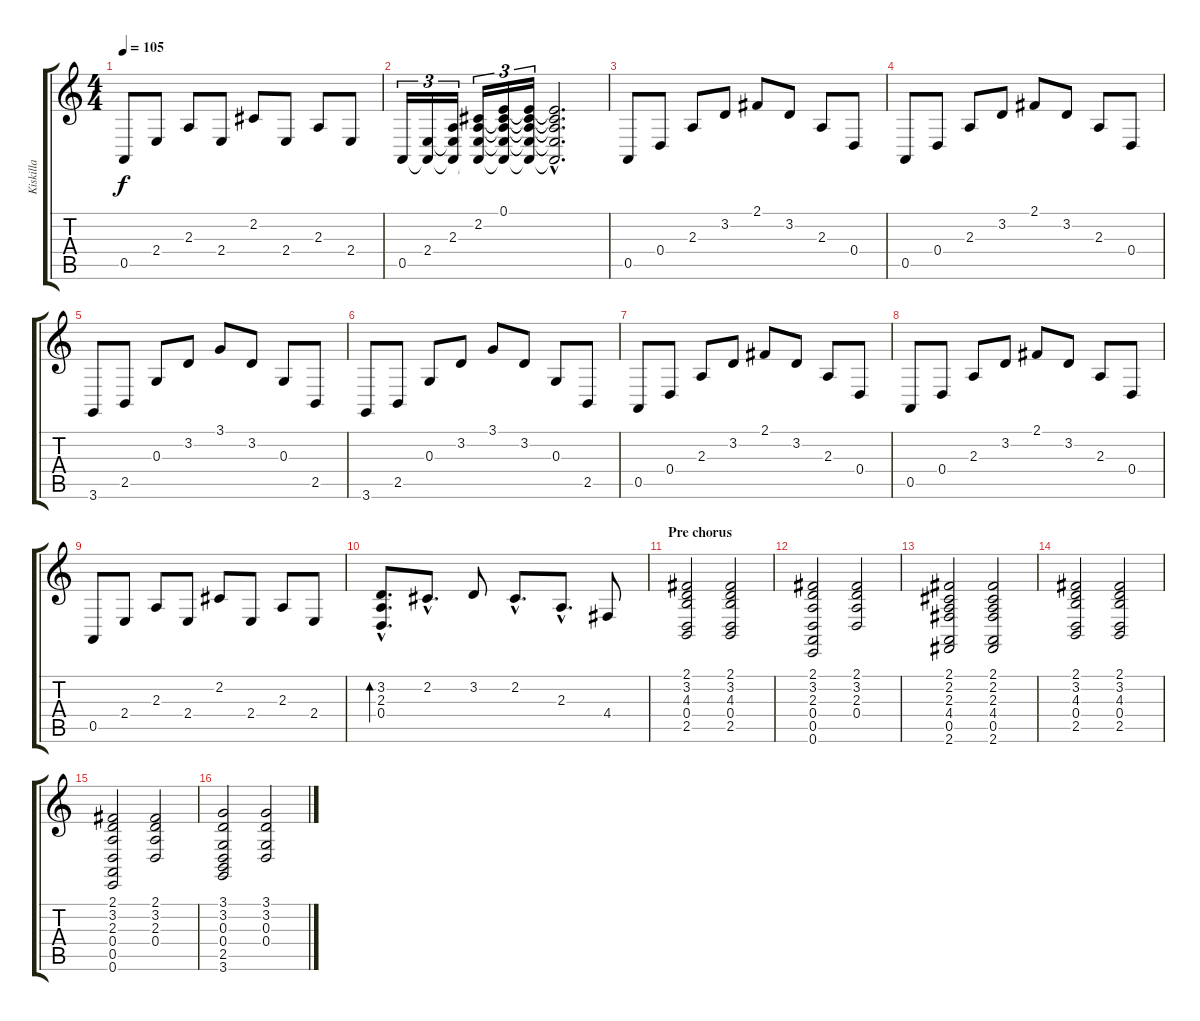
\track ("Kiskilla" "Kiskilla") {instrument acousticgrandpiano}
\staff {score tabs}
\tuning (E4 B3 G3 D3 A2 E2) {hide}
\ts (4 4)
\tempo 105
\clef g2
\ks c
0.5.8{dy f} 2.4.8 2.3.8 2.4.8 2.2.8 2.4.8 2.3.8 2.4.8 |
0.5.16{tu (3 2)} (2.4 0.5{t}).16{tu (3 2)} (2.3 2.4{t} 0.5{t}).16{tu (3 2)} (2.2 2.3{t} 2.4{t} 0.5{t}).16{tu (3 2)} (0.1 2.2{t} 2.3{t} 2.4{t} 0.5{t}).16{tu (3 2)} (0.1{t} 2.2{t} 2.3{t} 2.4{t} 0.5{t}).16{tu (3 2)} (0.1{hac t} 2.2{hac t} 2.3{hac t} 2.4{hac t} 0.5{hac t}).2{d} |
0.5.8 0.4.8 2.3.8 3.2.8 2.1.8 3.2.8 2.3.8 0.4.8 |
0.5.8 0.4.8 2.3.8 3.2.8 2.1.8 3.2.8 2.3.8 0.4.8 |
3.6.8 2.5.8 0.3.8 3.2.8 3.1.8 3.2.8 0.3.8 2.5.8 |
3.6.8 2.5.8 0.3.8 3.2.8 3.1.8 3.2.8 0.3.8 2.5.8 |
0.5.8 0.4.8 2.3.8 3.2.8 2.1.8 3.2.8 2.3.8 0.4.8 |
0.5.8 0.4.8 2.3.8 3.2.8 2.1.8 3.2.8 2.3.8 0.4.8 |
0.5.8 2.4.8 2.3.8 2.4.8 2.2.8 2.4.8 2.3.8 2.4.8 |
(3.2{hac} 2.3{hac} 0.4{hac}).8{d bd 240} 2.2{hac}.8{d} 3.2.8 2.2{hac}.8{d} 2.3{hac}.8{d} 4.4.8 |
\section ("" "Pre chorus")
(2.1 3.2 4.3 0.4 2.5).2 (2.1 3.2 4.3 0.4 2.5).2 |
(2.1 3.2 2.3 0.4 0.5 0.6).2 (2.1 3.2 2.3 0.4).2 |
(2.1 2.2 2.3 4.4 0.5 2.6).2 (2.1 2.2 2.3 4.4 0.5 2.6).2 |
(2.1 3.2 4.3 0.4 2.5).2 (2.1 3.2 4.3 0.4 2.5).2 |
(2.1 3.2 2.3 0.4 0.5 0.6).2 (2.1 3.2 2.3 0.4).2 |
(3.1 3.2 0.3 0.4 2.5 3.6).2 (3.1 3.2 0.3 0.4).2
